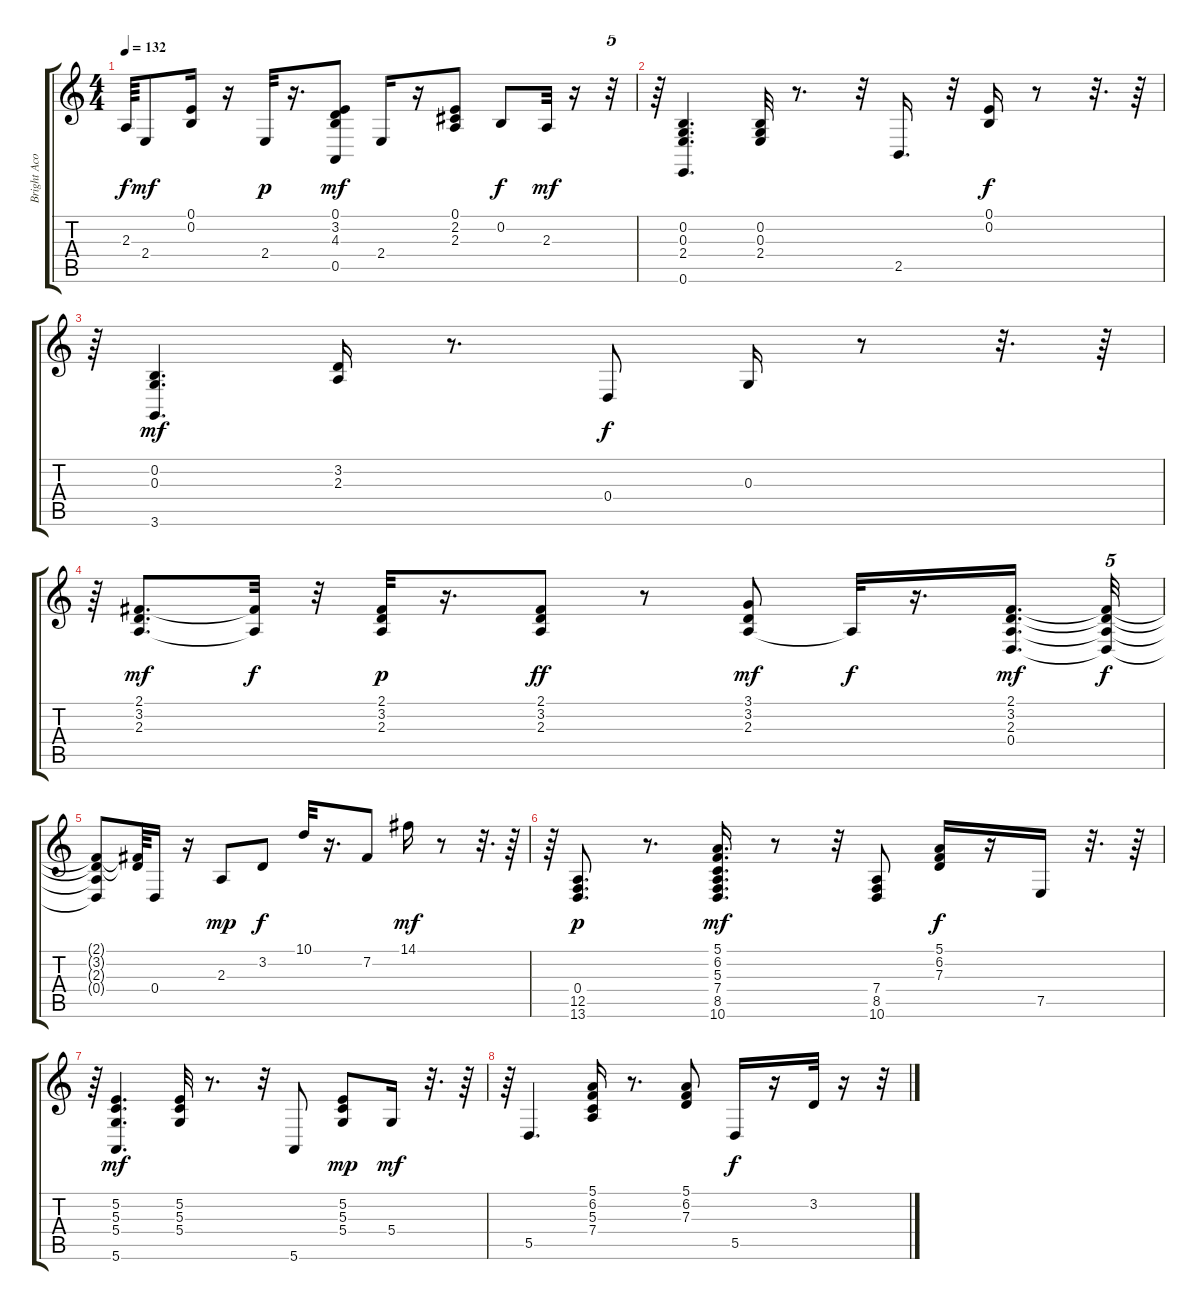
\track ("Bright Acoustic" "Bright Aco") {instrument brightacousticpiano}
\staff {score tabs}
\tuning (E4 B3 G3 D3 A2 E2) {hide}
\ts (4 4)
\tempo 132
\clef g2
\ks c
2.3{t}.64{dy f} 2.4.8{dy mf} (0.1 0.2).16 r.16 2.4.32{dy p} r.16{d} (0.1 3.2 4.3 0.5).8{dy mf} 2.4.16 r.16 (0.1 2.2 2.3).8 0.2.8{dy f} 2.3.32{dy mf} r.16 r.32{tu (5 4)} |
r.64 (0.2 0.3 2.4 0.6).4{d} (0.2 0.3 2.4).32 r.8{d} r.32 2.5.16{d} r.32 (0.1 0.2).16{dy f} r.8 r.32{d} r.64 |
r.64 (0.2 0.3 3.6).4{d dy mf} (3.2 2.3).16 r.8{d} 0.4.8{dy f} 0.3.16 r.8 r.32{d} r.64 |
r.64 (2.1 3.2 2.3).8{d dy mf} (2.1{t} 2.3{t}).32{dy f} r.32 (2.1 3.2 2.3).32{dy p} r.16{d} (2.1 3.2 2.3).8{dy ff} r.8 (3.1 3.2 2.3).8{dy mf} 2.3{t}.32{dy f} r.16{d} (2.1 3.2 2.3 0.4).16{d dy mf} (2.1{t} 3.2{t} 2.3{t} 0.4{t}).32{tu (5 4) dy f} |
(2.1{t} 3.2{t} 2.3{t} 0.4{t}).8 (2.1{t} 3.2{t}).64 0.4.16 r.16 2.3.8{dy mp} 3.2.8{dy f} 10.1.32 r.16{d} 7.2.8 14.1.16{dy mf} r.8 r.32{d} r.64 |
r.64 (0.4 12.5 13.6).8{d dy p} r.8{d} (5.1 6.2 5.3 7.4 8.5 10.6).16{d dy mf} r.8 r.32 (7.4 8.5 10.6).8 (5.1 6.2 7.3).16{dy f} r.16 7.5.16 r.32{d} r.64 |
r.64 (5.2 5.3 5.4 5.6).4{d dy mf} (5.2 5.3 5.4).32 r.8{d} r.32 5.6.8 (5.2 5.3 5.4).8{dy mp} 5.4.16{dy mf} r.32{d} r.64 |
r.64 5.5.4{d} (5.1 6.2 5.3 7.4).16 r.8{d} (5.1 6.2 7.3).8 5.5.16{dy f} r.16 3.2.32 r.16 r.32{tu (5 4)}
